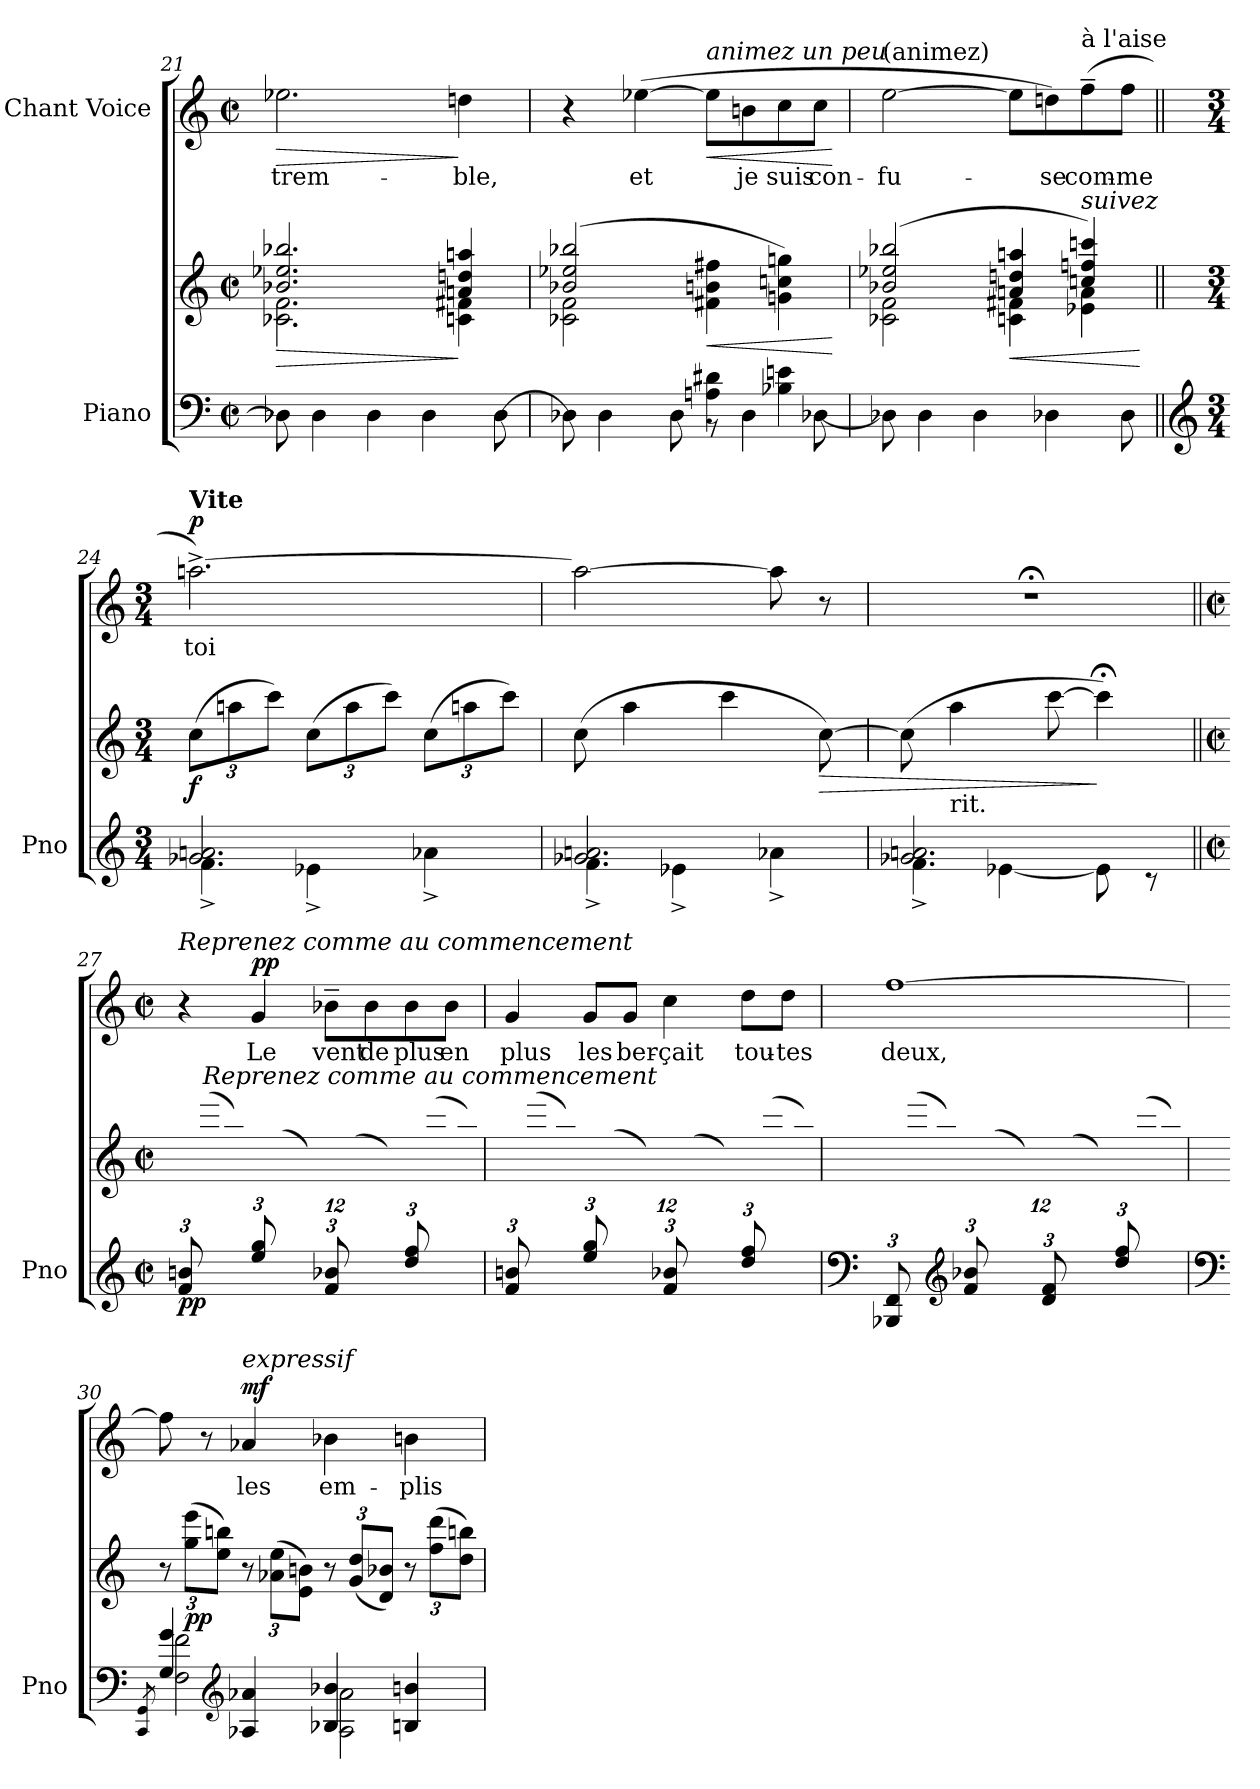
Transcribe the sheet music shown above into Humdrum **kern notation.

**kern	**kern	**dynam	**kern	**text	**dynam
*part2	*part2	*part2	*part1	*part1	*part1
*staff3	*staff2	*staff2/3	*staff1	*staff1	*staff1
*I"Piano	*	*	*I"Chant Voice	*	*
*I'Pno	*	*	*	*	*
*clefF4	*clefG2	*	*clefG2	*	*
*k[]	*k[]	*	*k[]	*	*
*M2/2	*M2/2	*	*M2/2	*	*
*met(c|)	*met(c|)	*	*met(c|)	*	*
=21	=21	=21	=21	=21	=21
!	!	!LO:HP:b	!	!	!LO:HP:b
*	*^	*	*	*	*
8D-X\]	2.b-X/ 2.ee-X/ 2.bb-X/	2.c-X\ 2.f\	>	2.ee-X\	trem-	>
4D-\	.	.	.	.	.	.
4D-\	.	.	.	.	.	.
4D-\	.	.	.	.	.	.
.	4an/ 4ddn/ 4aan/	4cn\ 4f#X\	]	4ddn\	-ble,	]
[<8D-\	.	.	.	.	.	.
=22	=22	=22	=22	=22	=22	=22
*^	*	*	*	*	*	*
2ryy	8D-X\]	(2b-X/ 2ee-X/ 2bb-X/	2c-X\ 2f\	.	4r	.	.
.	4D-\	.	.	.	.	.	.
.	.	.	.	.	([4ee-X\	et	.
.	8D-\	.	.	.	.	.	.
!	!	!	!	!	!LO:TX:a:i:t=animez  un  peu	!	!
!	!	!	!	!LO:HP:b	!	!	!LO:HP:b
4An\ 4d#X\	8r	4f#X\ 4bn\ 4ff#X\	2ryy	<	8ee-\L]	.	<
.	4D-\	.	.	.	8bn\	je	.
4B-X\ 4en\	.	4gn\ 4ccn\ 4ggn\)	.	.	8cc\	suis	.
.	[<8D-X\	.	.	.	8cc\J	con-	.
*v	*v	*	*	*	*	*	*
*	*v	*v	*	*	*	*
.	.	[	.	.	[
=23	=23	=23	=23	=23	=23
*	*^	*	*	*	*
!	!	!	!	!LO:TX:a:t=(animez)	!	!
8D-X\]	(2b-X/ 2ee-X/ 2bb-X/	2c-X\ 2f\	.	[2ee\	-fu-	.
4D-\	.	.	.	.	.	.
4D-\	.	.	.	.	.	.
!	!	!	!LO:HP:b	!	!	!
.	4an/ 4ddn/ 4aan/	4cn\ 4f#X\	<	8ee\L]	.	.
4D-X\	.	.	.	8ddn\)	-se	.
!	!	!	!	!LO:TX:a:t=à l'aise	!	!
!	!LO:TX:i:t=suivez	!	!	!	!	!
.	4ccn/ 4ffn/ 4cccn/)	4e-X\ 4a\	.	(8ff~\	com-	.
8D-\	.	.	.	8ff\J	-me	.
*	*v	*v	*	*	*	*
.	.	[	.	.	.
=24||	=24||	=24||	=24||	=24||	=24||
*clefG2	*	*	*	*	*
*M3/4	*M3/4	*	*M3/4	*	*
*^	*	*	*	*	*
*	*	*Xbrackettup	*	*	*	*
!	!	!	!	!LO:TX:a:B:t=Vite	!	!
!	!	!	!LO:DY:b	!	!	!LO:DY:a
2.g-X/ 2.an/	4f^\	(12cc\L	f	[2.aan^\)	toi	p
.	.	12aan\	.	.	.	.
.	.	12ccc\J)	.	.	.	.
.	4e-X^\	(12cc\L	.	.	.	.
.	.	12aa\	.	.	.	.
.	.	12ccc\J)	.	.	.	.
.	4a-X^\	(12cc\L	.	.	.	.
.	.	12aan\	.	.	.	.
.	.	12ccc\J)	.	.	.	.
=25	=25	=25	=25	=25	=25	=25
2.g-X/ 2.an/	4f^\	(8cc\	.	2aa\_	.	.
.	.	4aa\	.	.	.	.
.	4e-X^\	.	.	.	.	.
.	.	4ccc\	.	.	.	.
.	4a-X^\	.	.	8aa\]	.	.
!	!	!	!LO:HP:b	!	!	!
.	.	[8cc\)	>	8r	.	.
=26	=26	=26	=26	=26	=26	=26
2.g-X/ 2.an/	4f^\	(8cc\]	.	2.r;<	.	.
!	!	!LO:TX:b:t=rit.	!	!	!	!
.	.	4aa\	.	.	.	.
.	[4e-X\	.	.	.	.	.
.	.	[8ccc\	.	.	.	.
.	8e-\]	4ccc;<\])	]	.	.	.
.	8r	.	.	.	.	.
=27||	=27||	=27||	=27||	=27||	=27||	=27||
*M2/2	*	*M2/2	*	*M2/2	*	*
*met(c|)	*	*met(c|)	*	*met(c|)	*	*
*Xbrackettup	*	*	*	*	*	*
!	!	!	!	!LO:TX:i:t=Reprenez comme au commencement	!	!
!	!	!	!LO:DY:b=2	!	!	!
12f/ 12bn/L	1ryy	12ryy	pp	4r	.	.
!	!	!LO:TX:i:t=Reprenez comme au commencement	!	!	!	!
6ryy	.	(12ggn\ 12eeen\	.	.	.	.
.	.	12ee\ 12bb\J)	.	.	.	.
!	!	!	!	!	!	!LO:DY:a
12ee/ 12gg/L	.	12ryy	.	4g/	Le	pp
6ryy	.	(12g\ 12ee\	.	.	.	.
.	.	12e\ 12b\J)	.	.	.	.
12f/ 12b-X/L	.	12ryy	.	8b-X~\L	vent	.
6ryy	.	(12g\ 12dd\	.	.	.	.
.	.	.	.	8b-\	de	.
.	.	12d\ 12b-X\J)	.	.	.	.
12dd/ 12ff/L	.	12ryy	.	8b-\	plus	.
6ryy	.	(12gg\ 12ddd\	.	.	.	.
.	.	.	.	8b-\J	en	.
.	.	12dd\ 12bb-X\J)	.	.	.	.
=28	=28	=28	=28	=28	=28	=28
12f/ 12bn/L	1ryy	12ryy	.	4g/	plus	.
6ryy	.	(12gg\ 12eee\	.	.	.	.
.	.	12ee\ 12bbn\J)	.	.	.	.
12ee/ 12gg/L	.	12ryy	.	8g/L	les	.
6ryy	.	(12g\ 12ee\	.	.	.	.
.	.	.	.	8g/J	ber-	.
.	.	12e\ 12b\J)	.	.	.	.
12f/ 12b-X/L	.	12ryy	.	4cc\	-çait	.
6ryy	.	(12g\ 12dd\	.	.	.	.
.	.	12d\ 12b-X\J)	.	.	.	.
12dd/ 12ff/L	.	12ryy	.	8dd\L	tou-	.
6ryy	.	(12gg\ 12ddd\	.	.	.	.
.	.	.	.	8dd\J	-tes	.
.	.	12dd\ 12bb-X\J)	.	.	.	.
=29	=29	=29	=29	=29	=29	=29
*clefF4	*	*	*	*	*	*
12BBB-X/ 12FF/L	4ryy	12ryy	.	[1ff	deux,	.
6ryy	.	(12gg\ 12eee\	.	.	.	.
.	.	12ee\ 12bbn\J)	.	.	.	.
*clefG2	*	*	*	*	*	*
12f/ 12b-X/L	4ryy	12ryy	.	.	.	.
6ryy	.	(12g\ 12ee\	.	.	.	.
.	.	12e\ 12b-X\J)	.	.	.	.
12d/ 12f/L	4ryy	12ryy	.	.	.	.
6ryy	.	(12f\ 12dd\	.	.	.	.
.	.	12d\ 12b-\J)	.	.	.	.
12dd/ 12ff/L	4ryy	12ryy	.	.	.	.
6ryy	.	(12ff\ 12ddd\	.	.	.	.
.	.	12dd\ 12bb\J)	.	.	.	.
=30	=30	=30	=30	=30	=30	=30
*clefF4	*	*	*	*	*	*
.	8qCC/ 8qGG/	.	.	.	.	.
4G/ 4g/	2F\ 2f\	12r	.	8ff\]	.	.
!	!	!	!LO:DY:b	!	!	!
.	.	(12gg\ 12eee\L	pp	.	.	.
.	.	.	.	8r	.	.
!	!	!	!LO:DY:b	!	!	!
!	!	!	!LO:DY:n=1:b	!	!	!
.	.	12ee\ 12bbn\J)	mf other-dynamics	.	.	.
*clefG2	*	*	*	*	*	*
!	!	!	!	!LO:TX:i:t=expressif	!	!
!	!	!	!	!	!	!LO:DY:a
4A-X/ 4a-X/	.	12r	.	4a-X/	les	mf
.	.	(12a-X\ 12ee\L	.	.	.	.
.	.	12e\ 12bn\J)	.	.	.	.
4B-X/ 4b-X/	2A-\ 2a-\	12r	.	4b-X\	em-	.
.	.	(12g/ 12dd/L	.	.	.	.
.	.	12d/ 12b-X/J)	.	.	.	.
4Bn/ 4bn/	.	12r	.	4bn\	-plis-	.
.	.	(12ff\ 12ddd\L	.	.	.	.
.	.	12dd\ 12bbn\J)	.	.	.	.
*v	*v	*	*	*	*	*
=	=	=	=	=	=
*-	*-	*-	*-	*-	*-
